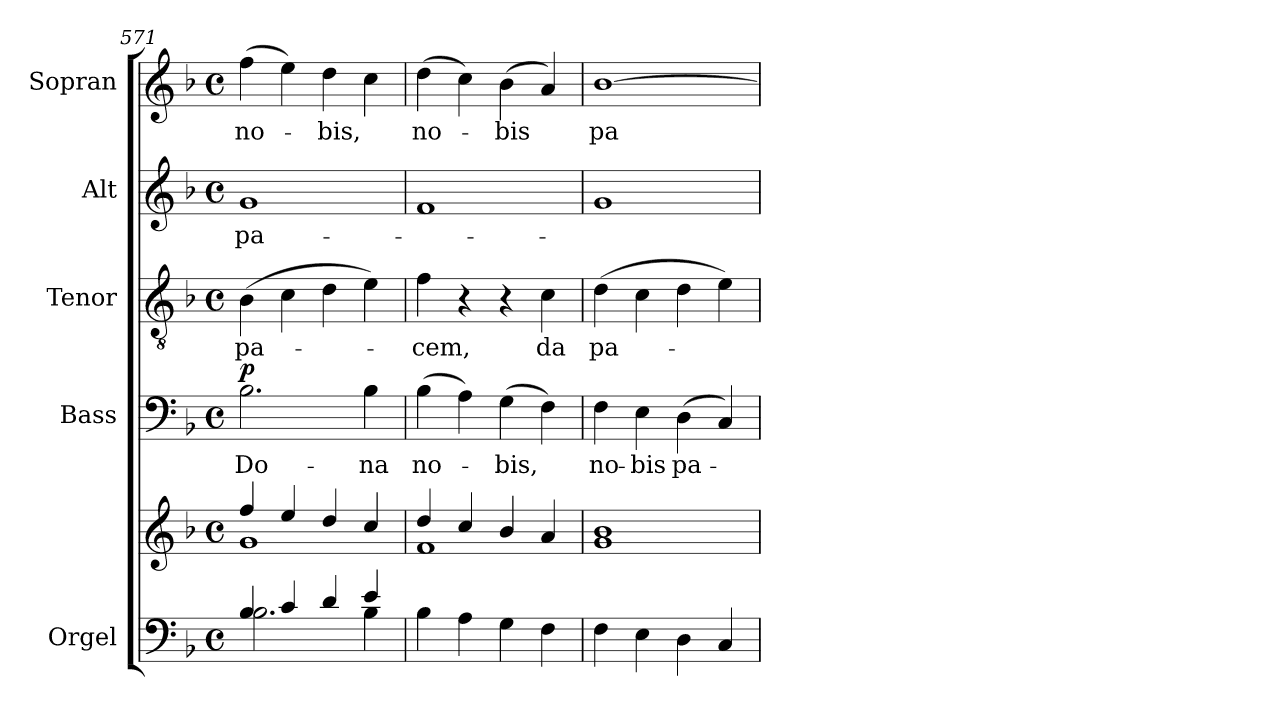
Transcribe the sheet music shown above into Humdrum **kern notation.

**kern	**kern	**kern	**text	**dynam	**kern	**text	**kern	**text	**kern	**text
*part5	*part5	*part4	*part4	*part4	*part3	*part3	*part2	*part2	*part1	*part1
*staff6	*staff5	*staff4	*staff4	*staff4	*staff3	*staff3	*staff2	*staff2	*staff1	*staff1
*I"Orgel	*	*I"Bass	*	*	*I"Tenor	*	*I"Alt	*	*I"Sopran	*
*I'Org.	*	*I'B	*	*	*I'T	*	*I'A	*	*I'S	*
*clefF4	*clefG2	*clefF4	*	*	*clefGv2	*	*clefG2	*	*clefG2	*
*k[b-]	*k[b-]	*k[b-]	*	*	*k[b-]	*	*k[b-]	*	*k[b-]	*
*F:	*F:	*F:	*	*	*F:	*	*F:	*	*F:	*
*M4/4	*M4/4	*M4/4	*	*	*M4/4	*	*M4/4	*	*M4/4	*
*met(c)	*met(c)	*met(c)	*	*	*met(c)	*	*met(c)	*	*met(c)	*
=571	=571	=571	=571	=571	=571	=571	=571	=571	=571	=571
*^	*^	*	*	*	*	*	*	*	*	*
!	!	!	!	!	!LO:LY:b	!LO:DY:a	!	!LO:LY:b	!	!LO:LY:b	!	!LO:LY:b
4B-/	2.B-\	4ff/	1g	2.B-\	Do-	p	(>4B-\	pa-	1g	pa-	(>4ff\	no-
4c/	.	4ee/	.	.	.	.	4c\	.	.	.	4ee\)	.
!	!	!	!	!	!	!	!	!	!	!	!	!LO:LY:b
4d/	.	4dd/	.	.	.	.	4d\	.	.	.	4dd\	-bis,
!	!	!	!	!	!LO:LY:b	!	!	!	!	!	!	!
4e/	4B-\	4cc/	.	4B-\	-na	.	4e\)	.	.	.	4cc\	.
=572	=572	=572	=572	=572	=572	=572	=572	=572	=572	=572	=572	=572
!	!	!	!	!	!LO:LY:b	!	!	!LO:LY:b	!	!	!	!LO:LY:b
*v	*v	*	*	*	*	*	*	*	*	*	*	*
4B-\	4dd/	1f	(>4B-\	no-	.	4f\	-cem,	1f	.	(>4dd\	no-
4A\	4cc/	.	4A\)	.	.	4r	.	.	.	4cc\)	.
!	!	!	!	!LO:LY:b	!	!	!	!	!	!	!LO:LY:b
4G\	4b-/	.	(>4G\	-bis,	.	4r	.	.	.	(>4b-\	-bis
!	!	!	!	!	!	!	!LO:LY:b	!	!	!	!
4F\	4a/	.	4F\)	.	.	4c\	da	.	.	4a/)	.
=573	=573	=573	=573	=573	=573	=573	=573	=573	=573	=573	=573
!	!	!	!	!LO:LY:b	!	!	!LO:LY:b	!	!	!	!LO:LY:b
4F\	1b-	1g	4F\	no-	.	(>4d\	pa-	1g	.	[1b-	pa-
!	!	!	!	!LO:LY:b	!	!	!	!	!	!	!
4E\	.	.	4E\	-bis	.	4c\	.	.	.	.	.
!	!	!	!	!LO:LY:b	!	!	!	!	!	!	!
4D\	.	.	(>4D\	pa-	.	4d\	.	.	.	.	.
4C/	.	.	4C/)	.	.	4e\)	.	.	.	.	.
*	*v	*v	*	*	*	*	*	*	*	*	*
=	=	=	=	=	=	=	=	=	=	=
*-	*-	*-	*-	*-	*-	*-	*-	*-	*-	*-
